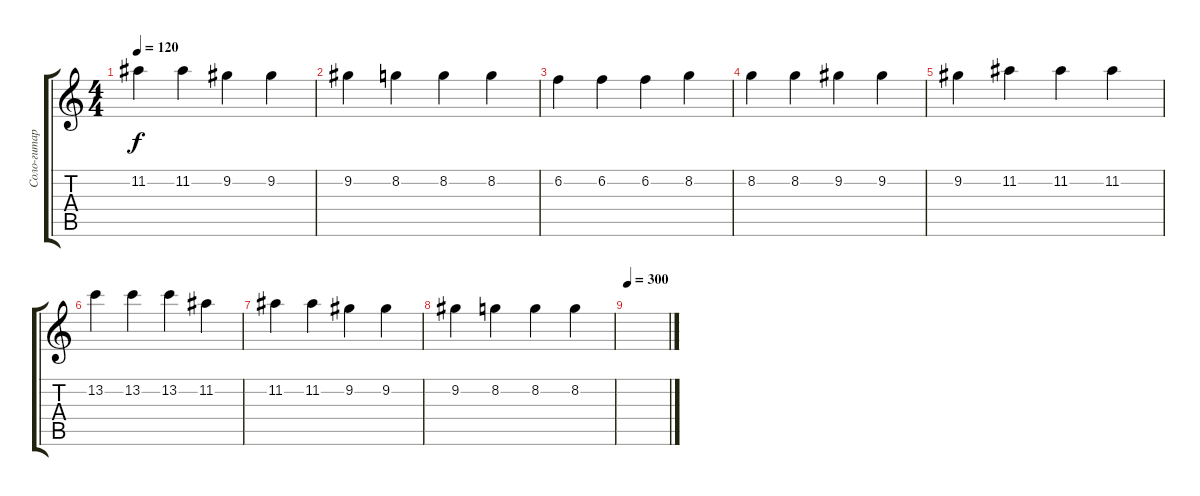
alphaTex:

\track ("Соло-гитара" "Соло-гитар") {instrument overdrivenguitar}
\staff {score tabs}
\tuning (E4 B3 G3 D3 A2 E2) {hide}
\ts (4 4)
\tempo 120
\clef g2
\ks c
11.2.4{dy f} 11.2.4 9.2.4 9.2.4 |
9.2.4 8.2.4 8.2.4 8.2.4 |
6.2.4 6.2.4 6.2.4 8.2.4 |
8.2.4 8.2.4 9.2.4 9.2.4 |
9.2.4 11.2.4 11.2.4 11.2.4 |
13.2.4 13.2.4 13.2.4 11.2.4 |
11.2.4 11.2.4 9.2.4 9.2.4 |
9.2.4 8.2.4 8.2.4 8.2.4 |
\tempo 300
